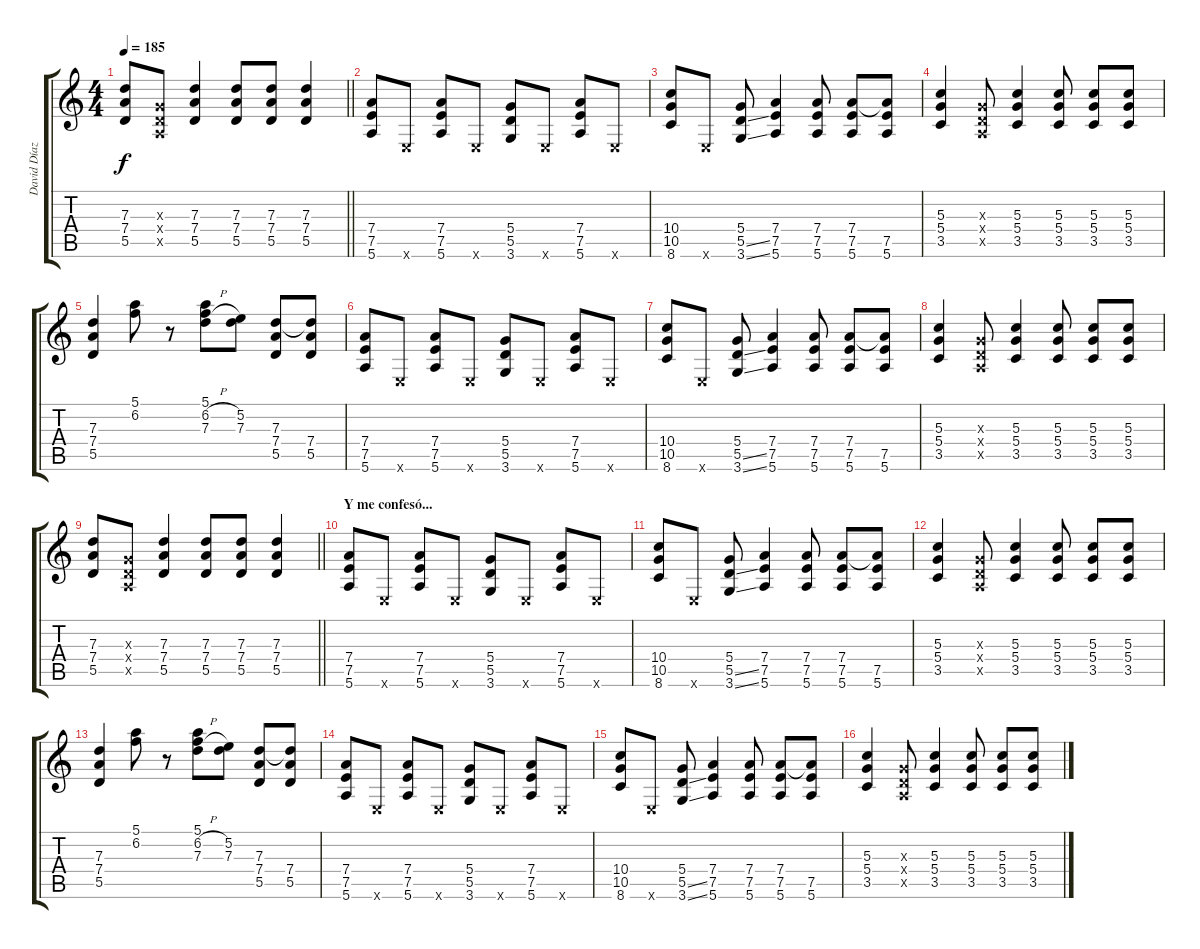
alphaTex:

\track ("David Díaz 'Kolibrí' - Guitarra" "David Díaz") {instrument overdrivenguitar}
\staff {score tabs}
\tuning (E4 B3 G3 D3 A2 E2) {hide}
\ts (4 4)
\tempo 185
\clef g2
\barLineRight lightlight
\ks c
(7.3 7.4 5.5).8{dy f} (0.3{x} 0.4{x} 0.5{x}).8 (7.3 7.4 5.5).4 (7.3 7.4 5.5).8 (7.3 7.4 5.5).8 (7.3 7.4 5.5).4 |
\section ("" "")
(7.4 7.5 5.6).8 0.6{x}.8 (7.4 7.5 5.6).8 0.6{x}.8 (5.4 5.5 3.6).8 0.6{x}.8 (7.4 7.5 5.6).8 0.6{x}.8 |
(10.4 10.5 8.6).8 0.6{x}.8 (5.4 5.5{ss} 3.6{ss}).8 (7.4 7.5 5.6).4 (7.4 7.5 5.6).8 (7.4 7.5 5.6).8 (7.4{t} 7.5 5.6).8 |
(5.3 5.4 3.5).4 (0.3{x} 0.4{x} 0.5{x}).8 (5.3 5.4 3.5).4 (5.3 5.4 3.5).8 (5.3 5.4 3.5).8 (5.3 5.4 3.5).8 |
(7.3 7.4 5.5).4 (5.1 6.2).8 r.8 (5.1 6.2{h} 7.3).8 (5.2 7.3).8 (7.3 7.4 5.5).8 (7.3{t} 7.4 5.5).8 |
(7.4 7.5 5.6).8 0.6{x}.8 (7.4 7.5 5.6).8 0.6{x}.8 (5.4 5.5 3.6).8 0.6{x}.8 (7.4 7.5 5.6).8 0.6{x}.8 |
(10.4 10.5 8.6).8 0.6{x}.8 (5.4 5.5{ss} 3.6{ss}).8 (7.4 7.5 5.6).4 (7.4 7.5 5.6).8 (7.4 7.5 5.6).8 (7.4{t} 7.5 5.6).8 |
(5.3 5.4 3.5).4 (0.3{x} 0.4{x} 0.5{x}).8 (5.3 5.4 3.5).4 (5.3 5.4 3.5).8 (5.3 5.4 3.5).8 (5.3 5.4 3.5).8 |
\barLineRight lightlight
(7.3 7.4 5.5).8 (0.3{x} 0.4{x} 0.5{x}).8 (7.3 7.4 5.5).4 (7.3 7.4 5.5).8 (7.3 7.4 5.5).8 (7.3 7.4 5.5).4 |
\section ("" "Y me confesó...")
(7.4 7.5 5.6).8 0.6{x}.8 (7.4 7.5 5.6).8 0.6{x}.8 (5.4 5.5 3.6).8 0.6{x}.8 (7.4 7.5 5.6).8 0.6{x}.8 |
(10.4 10.5 8.6).8 0.6{x}.8 (5.4 5.5{ss} 3.6{ss}).8 (7.4 7.5 5.6).4 (7.4 7.5 5.6).8 (7.4 7.5 5.6).8 (7.4{t} 7.5 5.6).8 |
(5.3 5.4 3.5).4 (0.3{x} 0.4{x} 0.5{x}).8 (5.3 5.4 3.5).4 (5.3 5.4 3.5).8 (5.3 5.4 3.5).8 (5.3 5.4 3.5).8 |
(7.3 7.4 5.5).4 (5.1 6.2).8 r.8 (5.1 6.2{h} 7.3).8 (5.2 7.3).8 (7.3 7.4 5.5).8 (7.3{t} 7.4 5.5).8 |
(7.4 7.5 5.6).8 0.6{x}.8 (7.4 7.5 5.6).8 0.6{x}.8 (5.4 5.5 3.6).8 0.6{x}.8 (7.4 7.5 5.6).8 0.6{x}.8 |
(10.4 10.5 8.6).8 0.6{x}.8 (5.4 5.5{ss} 3.6{ss}).8 (7.4 7.5 5.6).4 (7.4 7.5 5.6).8 (7.4 7.5 5.6).8 (7.4{t} 7.5 5.6).8 |
(5.3 5.4 3.5).4 (0.3{x} 0.4{x} 0.5{x}).8 (5.3 5.4 3.5).4 (5.3 5.4 3.5).8 (5.3 5.4 3.5).8 (5.3 5.4 3.5).8
